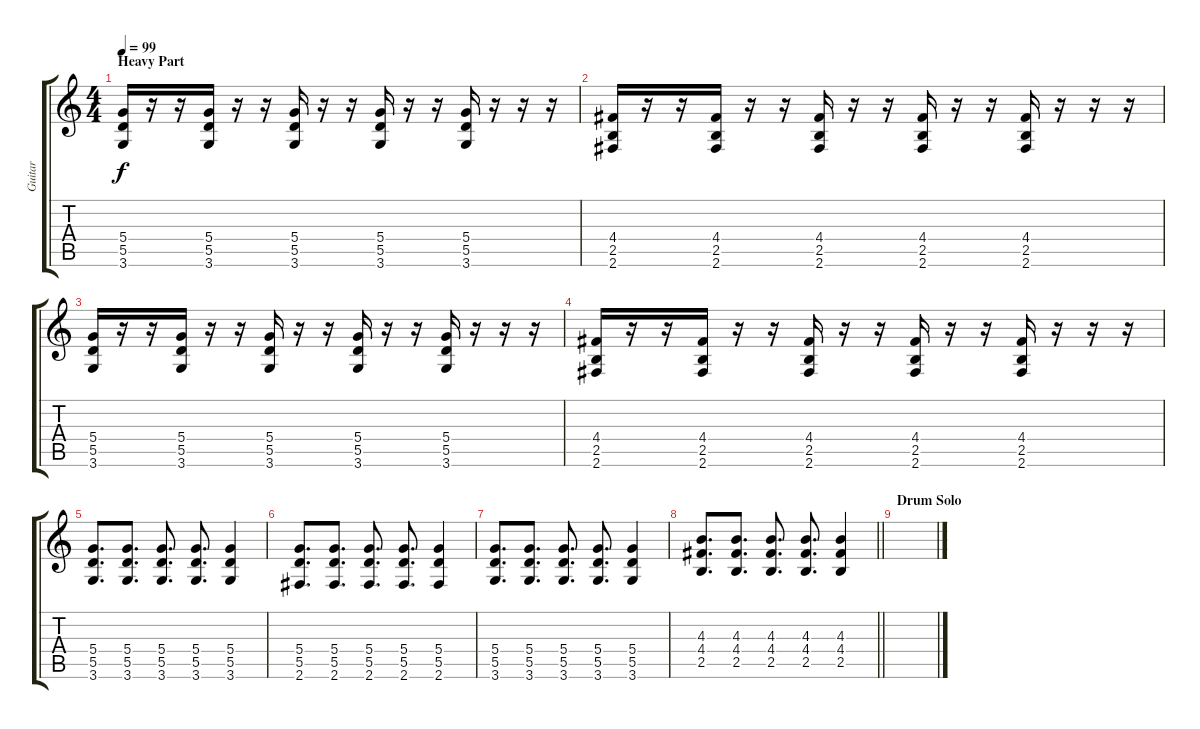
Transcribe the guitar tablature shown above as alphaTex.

\track ("Guitar" "Guitar") {instrument overdrivenguitar}
\staff {score tabs}
\tuning (E4 B3 G3 D3 A2 E2) {hide}
\ts (4 4)
\section ("" "Heavy Part")
\tempo 99
\clef g2
\ks c
(5.4 5.5 3.6).16{dy f} r.16 r.16 (5.4 5.5 3.6).16 r.16 r.16 (5.4 5.5 3.6).16 r.16 r.16 (5.4 5.5 3.6).16 r.16 r.16 (5.4 5.5 3.6).16 r.16 r.16 r.16 |
(4.4 2.5 2.6).16 r.16 r.16 (4.4 2.5 2.6).16 r.16 r.16 (4.4 2.5 2.6).16 r.16 r.16 (4.4 2.5 2.6).16 r.16 r.16 (4.4 2.5 2.6).16 r.16 r.16 r.16 |
(5.4 5.5 3.6).16 r.16 r.16 (5.4 5.5 3.6).16 r.16 r.16 (5.4 5.5 3.6).16 r.16 r.16 (5.4 5.5 3.6).16 r.16 r.16 (5.4 5.5 3.6).16 r.16 r.16 r.16 |
(4.4 2.5 2.6).16 r.16 r.16 (4.4 2.5 2.6).16 r.16 r.16 (4.4 2.5 2.6).16 r.16 r.16 (4.4 2.5 2.6).16 r.16 r.16 (4.4 2.5 2.6).16 r.16 r.16 r.16 |
(5.4 5.5 3.6).8{d} (5.4 5.5 3.6).8{d} (5.4 5.5 3.6).8{d} (5.4 5.5 3.6).8{d} (5.4 5.5 3.6).4 |
(5.4 5.5 2.6).8{d} (5.4 5.5 2.6).8{d} (5.4 5.5 2.6).8{d} (5.4 5.5 2.6).8{d} (5.4 5.5 2.6).4 |
(5.4 5.5 3.6).8{d} (5.4 5.5 3.6).8{d} (5.4 5.5 3.6).8{d} (5.4 5.5 3.6).8{d} (5.4 5.5 3.6).4 |
\barLineRight lightlight
(4.3 4.4 2.5).8{d} (4.3 4.4 2.5).8{d} (4.3 4.4 2.5).8{d} (4.3 4.4 2.5).8{d} (4.3 4.4 2.5).4 |
\section ("" "Drum Solo")
